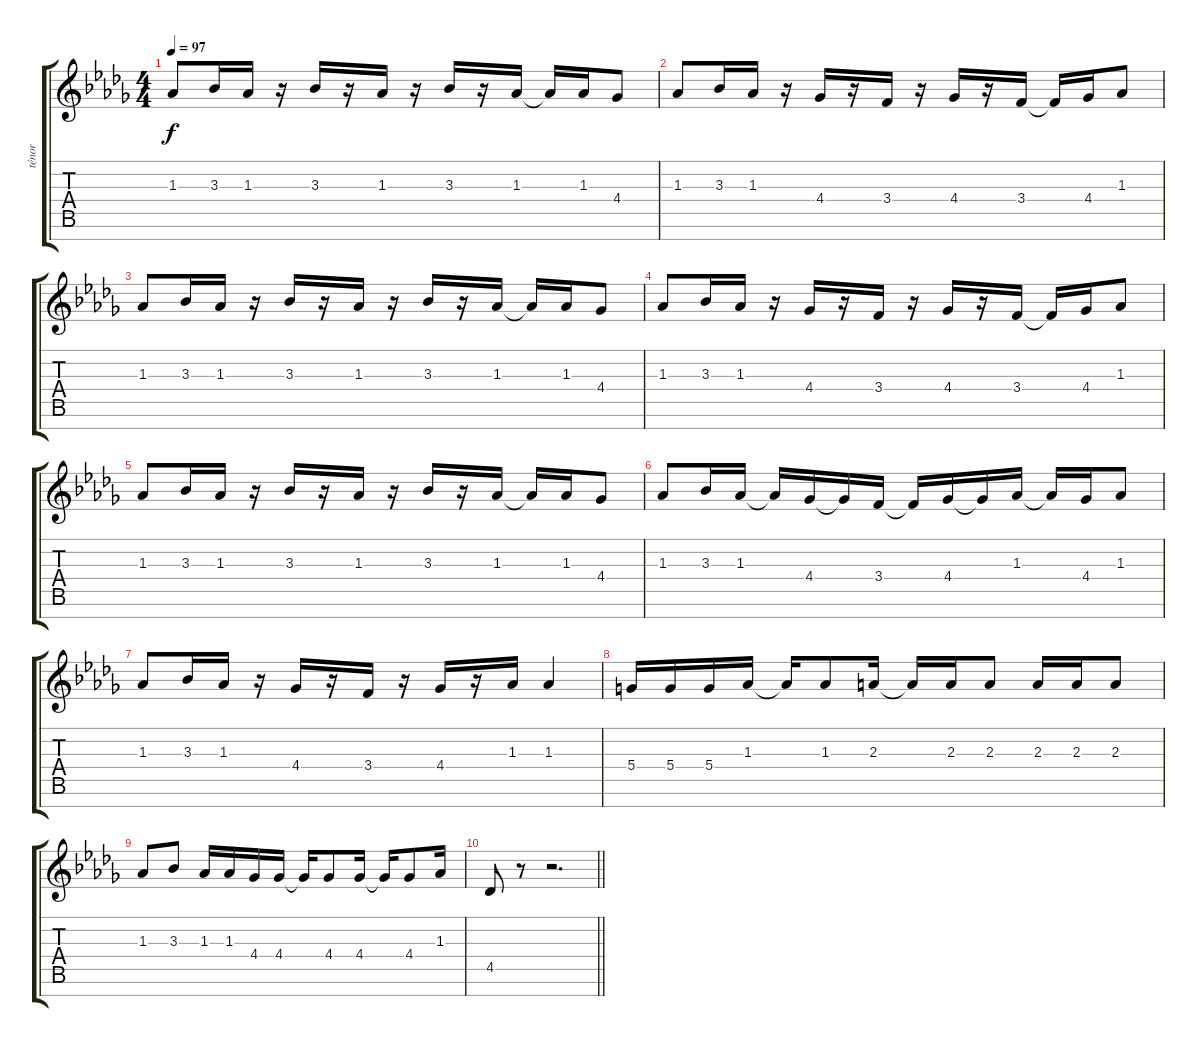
\track ("ténor" "ténor") {instrument acousticguitarnylon}
\staff {score tabs}
\tuning (E4 B3 G3 D3 A2 E2 B1) {hide}
\ts (4 4)
\tempo 97
\clef g2
\ks db
1.3.8{dy f} 3.3.16 1.3.16 r.16 3.3.16 r.16 1.3.16 r.16 3.3.16 r.16 1.3.16 1.3{t}.16 1.3.16 4.4.8 |
1.3.8 3.3.16 1.3.16 r.16 4.4.16 r.16 3.4.16 r.16 4.4.16 r.16 3.4.16 3.4{t}.16 4.4.16 1.3.8 |
1.3.8 3.3.16 1.3.16 r.16 3.3.16 r.16 1.3.16 r.16 3.3.16 r.16 1.3.16 1.3{t}.16 1.3.16 4.4.8 |
1.3.8 3.3.16 1.3.16 r.16 4.4.16 r.16 3.4.16 r.16 4.4.16 r.16 3.4.16 3.4{t}.16 4.4.16 1.3.8 |
1.3.8 3.3.16 1.3.16 r.16 3.3.16 r.16 1.3.16 r.16 3.3.16 r.16 1.3.16 1.3{t}.16 1.3.16 4.4.8 |
1.3.8 3.3.16 1.3.16 1.3{t}.16 4.4.16 4.4{t}.16 3.4.16 3.4{t}.16 4.4.16 4.4{t}.16 1.3.16 1.3{t}.16 4.4.16 1.3.8 |
1.3.8 3.3.16 1.3.16 r.16 4.4.16 r.16 3.4.16 r.16 4.4.16 r.16 1.3.16 1.3.4 |
5.4.16 5.4.16 5.4.16 1.3.16 1.3{t}.16 1.3.8 2.3.16 2.3{t}.16 2.3.16 2.3.8 2.3.16 2.3.16 2.3.8 |
1.3.8 3.3.8 1.3.16 1.3.16 4.4.16 4.4.16 4.4{t}.16 4.4.8 4.4.16 4.4{t}.16 4.4.8 1.3.16 |
\barLineRight lightlight
4.5.8 r.8 r.2{d}
